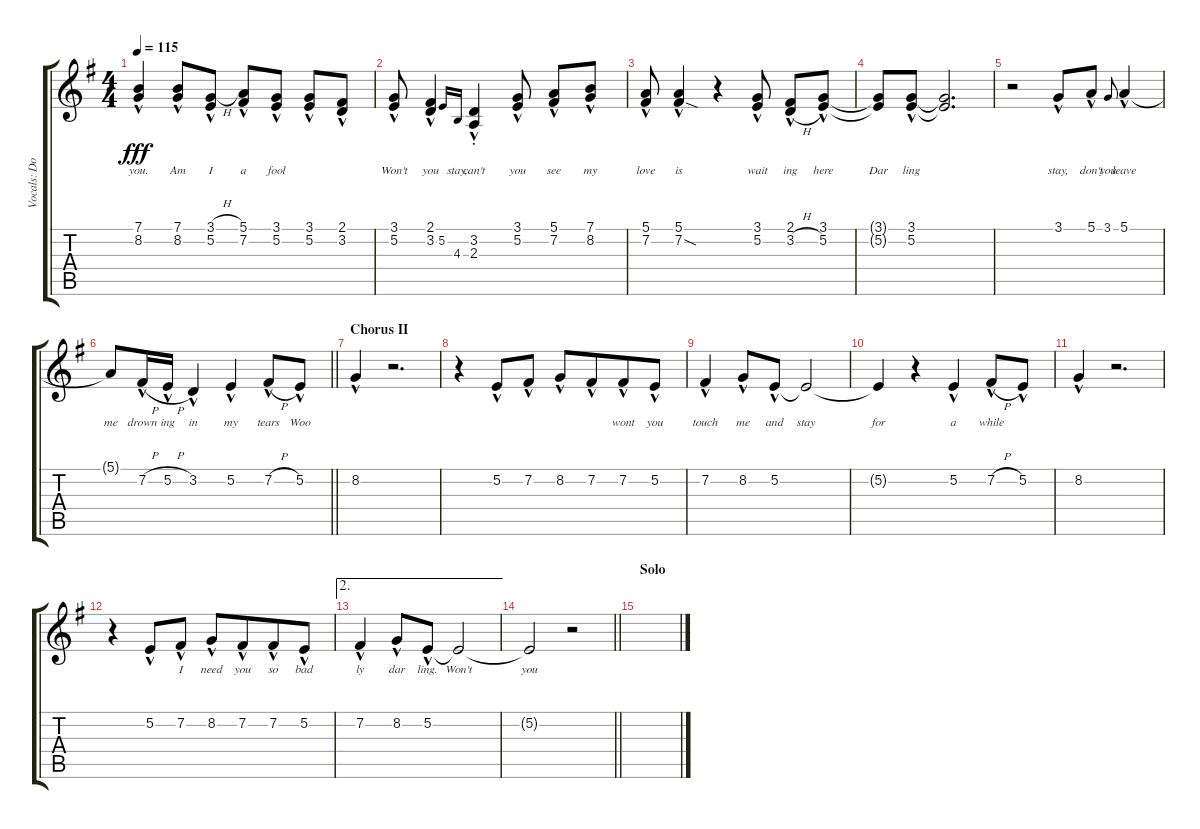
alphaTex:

\track ("Vocals: Don" "Vocals: Do") {instrument lead2sawtooth}
\staff {score tabs}
\tuning (E4 B3 G3 D3 A2 E2) {hide}
\ts (4 4)
\tempo 115
\clef g2
\ks g
(7.1{hac} 8.2{hac}).4{lyrics (0 "you.") lyrics (1 "") lyrics (2 "") lyrics (3 "") lyrics (4 "") dy fff} (7.1{hac} 8.2{hac}).8{lyrics (0 "Am") lyrics (1 "") lyrics (2 "") lyrics (3 "") lyrics (4 "")} (3.1{h hac} 5.2{hac}).8{lyrics (0 "I") lyrics (1 "") lyrics (2 "") lyrics (3 "") lyrics (4 "")} (5.1{hac} 7.2{hac}).8{lyrics (0 "a") lyrics (1 "") lyrics (2 "") lyrics (3 "") lyrics (4 "")} (3.1{hac} 5.2{hac}).8{lyrics (0 "fool") lyrics (1 "") lyrics (2 "") lyrics (3 "") lyrics (4 "")} (3.1{hac} 5.2{hac}).8{lyrics (0 "") lyrics (1 "") lyrics (2 "") lyrics (3 "") lyrics (4 "")} (2.1{hac} 3.2{hac}).8{lyrics (0 "") lyrics (1 "") lyrics (2 "") lyrics (3 "") lyrics (4 "")} |
(3.1{hac} 5.2{hac}).8{lyrics (0 "Won't") lyrics (1 "") lyrics (2 "") lyrics (3 "") lyrics (4 "")} (2.1{hac} 3.2{hac}).4{lyrics (0 "you") lyrics (1 "") lyrics (2 "") lyrics (3 "") lyrics (4 "")} 5.2.16{lyrics (0 "") lyrics (1 "") lyrics (2 "") lyrics (3 "") lyrics (4 "") gr onbeat} 4.3.16{lyrics (0 "stay,") lyrics (1 "") lyrics (2 "") lyrics (3 "") lyrics (4 "") gr onbeat} (3.2{hac} 2.3{hac st}).4{lyrics (0 "can't") lyrics (1 "") lyrics (2 "") lyrics (3 "") lyrics (4 "")} (3.1{hac} 5.2{hac}).8{lyrics (0 "you") lyrics (1 "") lyrics (2 "") lyrics (3 "") lyrics (4 "")} (5.1{hac} 7.2{hac}).8{lyrics (0 "see") lyrics (1 "") lyrics (2 "") lyrics (3 "") lyrics (4 "")} (7.1{hac} 8.2{hac}).8{lyrics (0 "my") lyrics (1 "") lyrics (2 "") lyrics (3 "") lyrics (4 "")} |
(5.1{hac} 7.2{hac}).8{lyrics (0 "love") lyrics (1 "") lyrics (2 "") lyrics (3 "") lyrics (4 "")} (5.1{hac} 7.2{sod hac}).4{lyrics (0 "is") lyrics (1 "") lyrics (2 "") lyrics (3 "") lyrics (4 "")} r.4 (3.1{hac} 5.2{hac}).8{lyrics (0 "wait") lyrics (1 "") lyrics (2 "") lyrics (3 "") lyrics (4 "")} (2.1{hac} 3.2{h hac}).8{lyrics (0 "ing") lyrics (1 "") lyrics (2 "") lyrics (3 "") lyrics (4 "")} (3.1{hac} 5.2{hac}).8{lyrics (0 "here") lyrics (1 "") lyrics (2 "") lyrics (3 "") lyrics (4 "")} |
(3.1{t} 5.2{t}).8{lyrics (0 "Dar") lyrics (1 "") lyrics (2 "") lyrics (3 "") lyrics (4 "")} (3.1{hac} 5.2{hac}).8{lyrics (0 "ling") lyrics (1 "") lyrics (2 "") lyrics (3 "") lyrics (4 "")} (3.1{t} 5.2{t}).2{d lyrics (0 "") lyrics (1 "") lyrics (2 "") lyrics (3 "") lyrics (4 "")} |
r.2 3.1{hac}.8{lyrics (0 "stay,") lyrics (1 "") lyrics (2 "") lyrics (3 "") lyrics (4 "")} 5.1{hac}.8{lyrics (0 "don't") lyrics (1 "") lyrics (2 "") lyrics (3 "") lyrics (4 "")} 3.1.8{lyrics (0 "you") lyrics (1 "") lyrics (2 "") lyrics (3 "") lyrics (4 "") gr onbeat} 5.1{hac}.4{lyrics (0 "leave") lyrics (1 "") lyrics (2 "") lyrics (3 "") lyrics (4 "")} |
\barLineRight lightlight
5.1{t}.8{lyrics (0 "me") lyrics (1 "") lyrics (2 "") lyrics (3 "") lyrics (4 "")} 7.2{h hac}.16{lyrics (0 "drown") lyrics (1 "") lyrics (2 "") lyrics (3 "") lyrics (4 "")} 5.2{h hac}.16{lyrics (0 "ing") lyrics (1 "") lyrics (2 "") lyrics (3 "") lyrics (4 "")} 3.2{hac}.4{lyrics (0 "in") lyrics (1 "") lyrics (2 "") lyrics (3 "") lyrics (4 "")} 5.2{hac}.4{lyrics (0 "my") lyrics (1 "") lyrics (2 "") lyrics (3 "") lyrics (4 "")} 7.2{h hac}.8{lyrics (0 "tears") lyrics (1 "") lyrics (2 "") lyrics (3 "") lyrics (4 "")} 5.2{hac}.8{lyrics (0 "Woo") lyrics (1 "") lyrics (2 "") lyrics (3 "") lyrics (4 "")} |
\section ("" "Chorus II")
8.2{hac}.4{lyrics (0 "") lyrics (1 "") lyrics (2 "") lyrics (3 "") lyrics (4 "")} r.2{d} |
r.4 5.2{hac}.8{lyrics (0 "") lyrics (1 "") lyrics (2 "") lyrics (3 "") lyrics (4 "")} 7.2{hac}.8{lyrics (0 "") lyrics (1 "") lyrics (2 "") lyrics (3 "") lyrics (4 "")} 8.2{hac}.8{lyrics (0 "") lyrics (1 "") lyrics (2 "") lyrics (3 "") lyrics (4 "")} 7.2{hac}.8{lyrics (0 "") lyrics (1 "") lyrics (2 "") lyrics (3 "") lyrics (4 "") beam merge} 7.2{hac}.8{lyrics (0 "wont") lyrics (1 "") lyrics (2 "") lyrics (3 "") lyrics (4 "")} 5.2{hac}.8{lyrics (0 "you") lyrics (1 "") lyrics (2 "") lyrics (3 "") lyrics (4 "")} |
7.2{hac}.4{lyrics (0 "touch") lyrics (1 "") lyrics (2 "") lyrics (3 "") lyrics (4 "")} 8.2{hac}.8{lyrics (0 "me") lyrics (1 "") lyrics (2 "") lyrics (3 "") lyrics (4 "")} 5.2{hac}.8{lyrics (0 "and") lyrics (1 "") lyrics (2 "") lyrics (3 "") lyrics (4 "")} 5.2{t}.2{lyrics (0 "stay") lyrics (1 "") lyrics (2 "") lyrics (3 "") lyrics (4 "")} |
5.2{t}.4{lyrics (0 "for") lyrics (1 "") lyrics (2 "") lyrics (3 "") lyrics (4 "")} r.4 5.2{hac}.4{lyrics (0 "a") lyrics (1 "") lyrics (2 "") lyrics (3 "") lyrics (4 "")} 7.2{h hac}.8{lyrics (0 "while") lyrics (1 "") lyrics (2 "") lyrics (3 "") lyrics (4 "")} 5.2{hac}.8{lyrics (0 "") lyrics (1 "") lyrics (2 "") lyrics (3 "") lyrics (4 "")} |
8.2{hac}.4{lyrics (0 "") lyrics (1 "") lyrics (2 "") lyrics (3 "") lyrics (4 "")} r.2{d} |
r.4 5.2{hac}.8{lyrics (0 "") lyrics (1 "") lyrics (2 "") lyrics (3 "") lyrics (4 "")} 7.2{hac}.8{lyrics (0 "I") lyrics (1 "") lyrics (2 "") lyrics (3 "") lyrics (4 "")} 8.2{hac}.8{lyrics (0 "need") lyrics (1 "") lyrics (2 "") lyrics (3 "") lyrics (4 "")} 7.2{hac}.8{lyrics (0 "you") lyrics (1 "") lyrics (2 "") lyrics (3 "") lyrics (4 "") beam merge} 7.2{hac}.8{lyrics (0 "so") lyrics (1 "") lyrics (2 "") lyrics (3 "") lyrics (4 "")} 5.2{hac}.8{lyrics (0 "bad") lyrics (1 "") lyrics (2 "") lyrics (3 "") lyrics (4 "")} |
\ae 2
7.2{hac}.4{lyrics (0 "ly") lyrics (1 "") lyrics (2 "") lyrics (3 "") lyrics (4 "")} 8.2{hac}.8{lyrics (0 "dar") lyrics (1 "") lyrics (2 "") lyrics (3 "") lyrics (4 "")} 5.2{hac}.8{lyrics (0 "ling.") lyrics (1 "") lyrics (2 "") lyrics (3 "") lyrics (4 "")} 5.2{t}.2{lyrics (0 "Won't") lyrics (1 "") lyrics (2 "") lyrics (3 "") lyrics (4 "")} |
\barLineRight lightlight
5.2{t}.2{lyrics (0 "you") lyrics (1 "") lyrics (2 "") lyrics (3 "") lyrics (4 "")} r.2 |
\section ("" "Solo")
